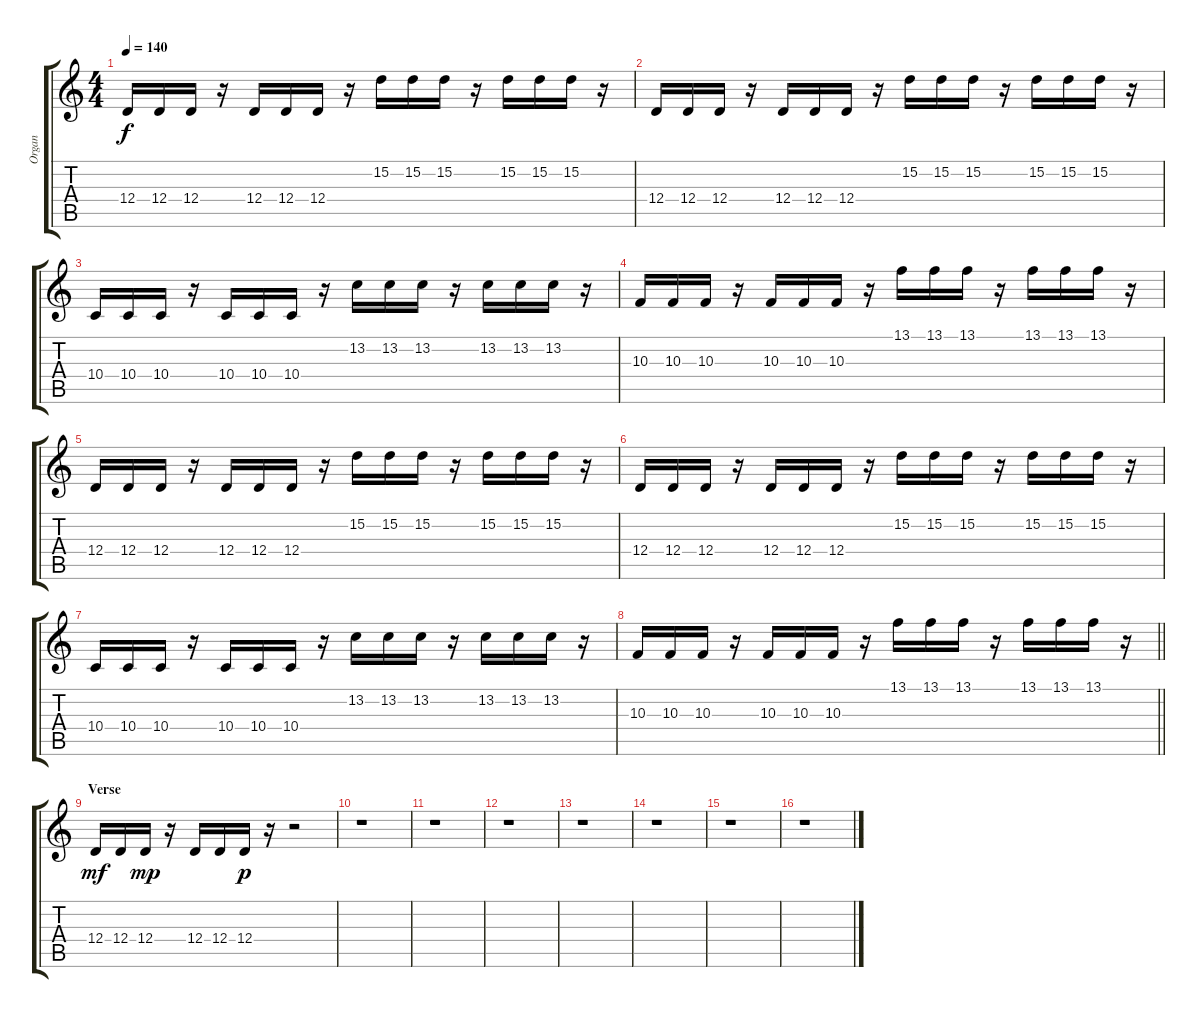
\track ("Organ" "Organ") {instrument lead2sawtooth}
\staff {score tabs}
\tuning (E4 B3 G3 D3 A2 E2) {hide}
\ts (4 4)
\tempo 140
\clef g2
\ks c
12.4.16{dy f} 12.4.16 12.4.16 r.16 12.4.16 12.4.16 12.4.16 r.16 15.2.16 15.2.16 15.2.16 r.16 15.2.16 15.2.16 15.2.16 r.16 |
12.4.16 12.4.16 12.4.16 r.16 12.4.16 12.4.16 12.4.16 r.16 15.2.16 15.2.16 15.2.16 r.16 15.2.16 15.2.16 15.2.16 r.16 |
10.4.16 10.4.16 10.4.16 r.16 10.4.16 10.4.16 10.4.16 r.16 13.2.16 13.2.16 13.2.16 r.16 13.2.16 13.2.16 13.2.16 r.16 |
10.3.16 10.3.16 10.3.16 r.16 10.3.16 10.3.16 10.3.16 r.16 13.1.16 13.1.16 13.1.16 r.16 13.1.16 13.1.16 13.1.16 r.16 |
12.4.16 12.4.16 12.4.16 r.16 12.4.16 12.4.16 12.4.16 r.16 15.2.16 15.2.16 15.2.16 r.16 15.2.16 15.2.16 15.2.16 r.16 |
12.4.16 12.4.16 12.4.16 r.16 12.4.16 12.4.16 12.4.16 r.16 15.2.16 15.2.16 15.2.16 r.16 15.2.16 15.2.16 15.2.16 r.16 |
10.4.16 10.4.16 10.4.16 r.16 10.4.16 10.4.16 10.4.16 r.16 13.2.16 13.2.16 13.2.16 r.16 13.2.16 13.2.16 13.2.16 r.16 |
\barLineRight lightlight
10.3.16 10.3.16 10.3.16 r.16 10.3.16 10.3.16 10.3.16 r.16 13.1.16 13.1.16 13.1.16 r.16 13.1.16 13.1.16 13.1.16 r.16 |
\section ("" "Verse")
12.4.16{dy mf} 12.4.16 12.4.16{dy mp} r.16 12.4.16 12.4.16 12.4.16{dy p} r.16 r.2 |
r.1 |
r.1 |
r.1 |
r.1 |
r.1 |
r.1 |
r.1
